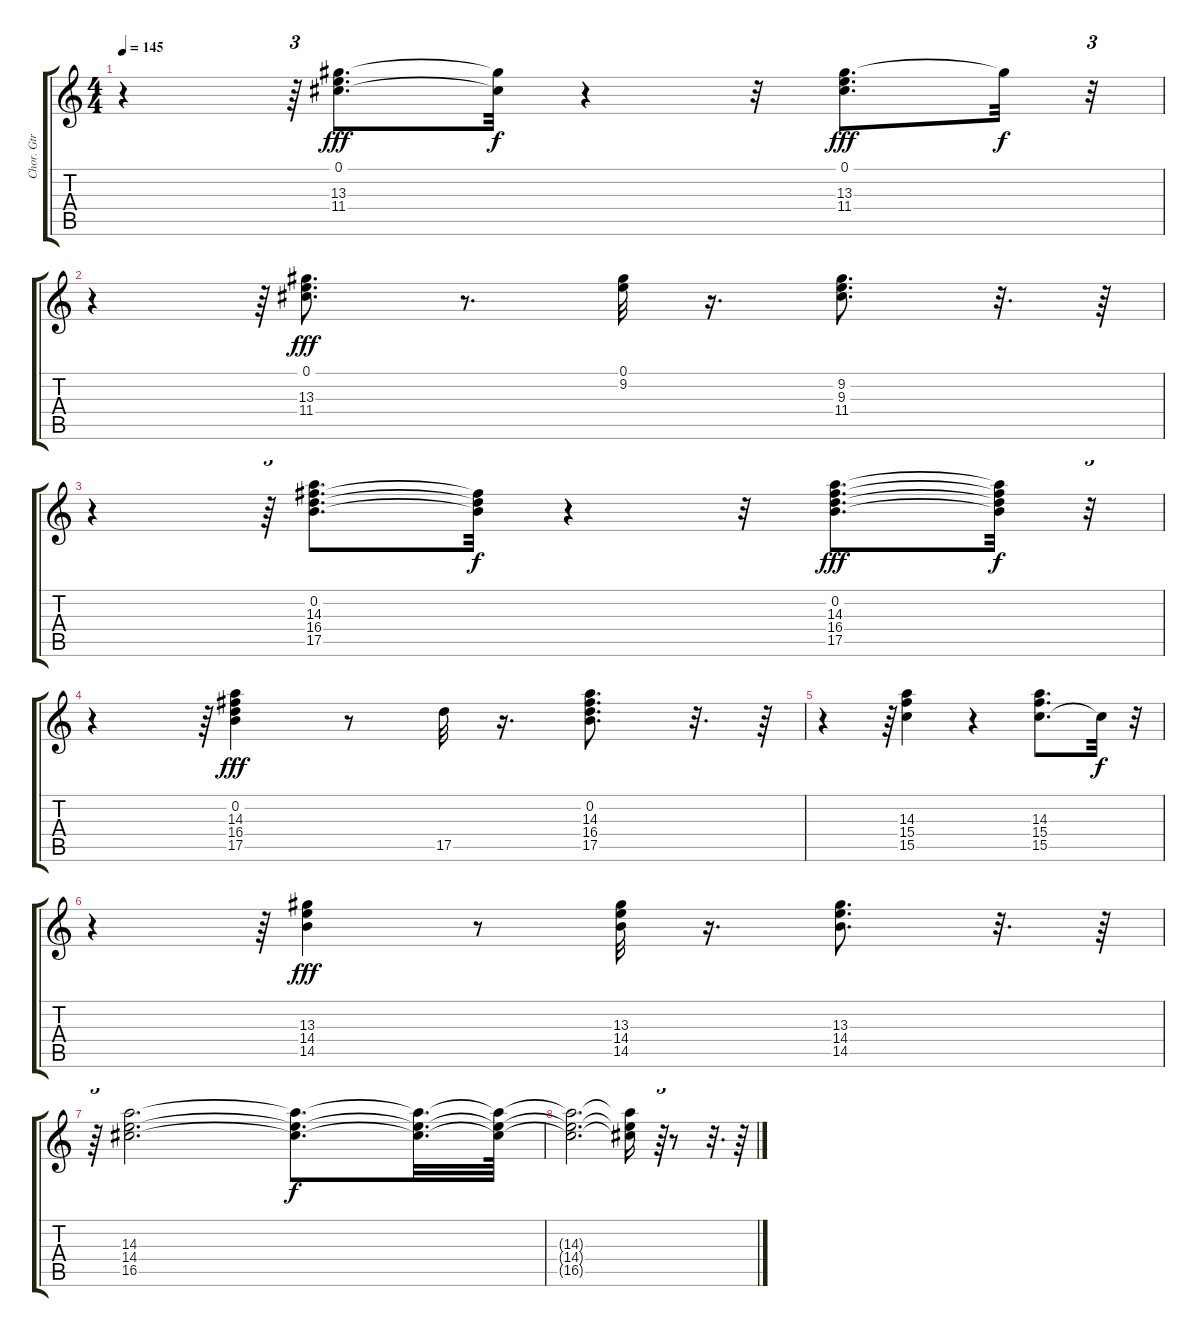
\track ("Chor. Gtr" "Chor. Gtr") {instrument electricguitarjazz}
\staff {score tabs}
\tuning (E4 B3 G3 D3 A2 E2) {hide}
\ts (4 4)
\tempo 145
\clef g2
\ks c
r.4{dy fff} r.64{tu (3 2)} (0.1 13.3 11.4).8{d} (13.3{t} 11.4{t}).32{dy f} r.4 r.32 (0.1 13.3 11.4).8{d dy fff} 13.3{t}.32{dy f} r.32{tu (3 2)} |
r.4 r.64{tu (3 2)} (0.1 13.3 11.4).8{d dy fff} r.8{d} (0.1 9.2).32 r.16{d} (9.2 9.3 11.4).8{d} r.32{d} r.64 |
r.4 r.64{tu (3 2)} (0.2 14.3 16.4 17.5).8{d} (0.2{t} 16.4{t} 17.5{t}).32{dy f} r.4 r.32 (0.2 14.3 16.4 17.5).8{d dy fff} (0.2{t} 14.3{t} 16.4{t} 17.5{t}).32{dy f} r.32{tu (3 2)} |
r.4 r.64{tu (3 2)} (0.2 14.3 16.4 17.5).4{dy fff} r.8 17.5.32 r.16{d} (0.2 14.3 16.4 17.5).8{d} r.32{d} r.64 |
r.4 r.64{tu (3 2)} (14.3 15.4 15.5).4 r.4 (14.3 15.4 15.5).8{d} 15.5{t}.32{dy f} r.32{tu (3 2)} |
r.4 r.64{tu (3 2)} (13.3 14.4 14.5).4{dy fff} r.8 (13.3 14.4 14.5).32 r.16{d} (13.3 14.4 14.5).8{d} r.32{d} r.64 |
r.64{tu (3 2)} (14.3 14.4 16.5).2{d} (14.3{t} 14.4{t} 16.5{t}).8{d dy f} (14.3{t} 14.4{t} 16.5{t}).32{d} (14.3{t} 14.4{t} 16.5{t}).64 |
(14.3{t} 14.4{t} 16.5{t}).2{d} (14.3{t} 14.4{t} 16.5{t}).16 r.64{tu (3 2)} r.8 r.32{d} r.64
